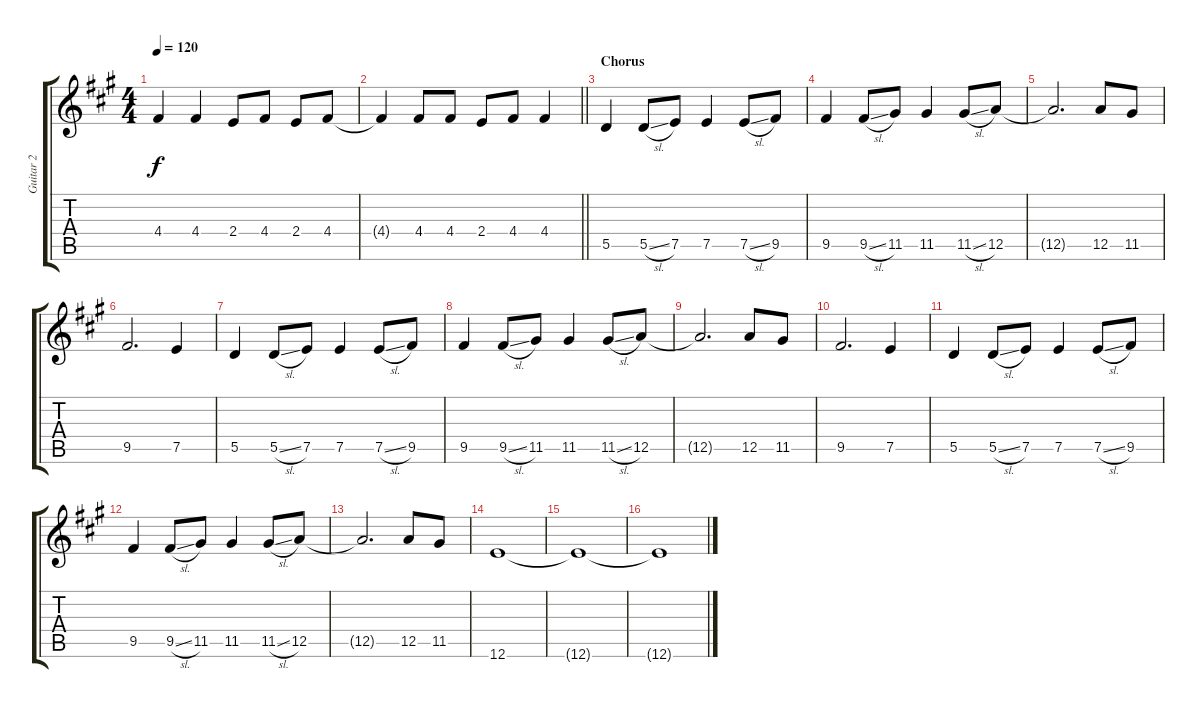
\track ("Guitar 2" "Guitar 2") {instrument electricguitarjazz}
\staff {score tabs}
\tuning (E4 B3 G3 D3 A2 E2) {hide}
\ts (4 4)
\tempo 120
\clef g2
\ks f#minor
4.4.4{dy f} 4.4.4 2.4.8 4.4.8 2.4.8 4.4.8 |
\barLineRight lightlight
4.4{t}.4 4.4.8 4.4.8 2.4.8 4.4.8 4.4.4 |
\section ("" "Chorus")
5.5.4 5.5{sl}.8 7.5.8 7.5.4 7.5{sl}.8 9.5.8 |
9.5.4 9.5{sl}.8 11.5.8 11.5.4 11.5{sl}.8 12.5.8 |
12.5{t}.2{d} 12.5.8 11.5.8 |
9.5.2{d} 7.5.4 |
5.5.4 5.5{sl}.8 7.5.8 7.5.4 7.5{sl}.8 9.5.8 |
9.5.4 9.5{sl}.8 11.5.8 11.5.4 11.5{sl}.8 12.5.8 |
12.5{t}.2{d} 12.5.8 11.5.8 |
9.5.2{d} 7.5.4 |
5.5.4 5.5{sl}.8 7.5.8 7.5.4 7.5{sl}.8 9.5.8 |
9.5.4 9.5{sl}.8 11.5.8 11.5.4 11.5{sl}.8 12.5.8 |
12.5{t}.2{d} 12.5.8 11.5.8 |
12.6.1 |
12.6{t}.1 |
12.6{t}.1
